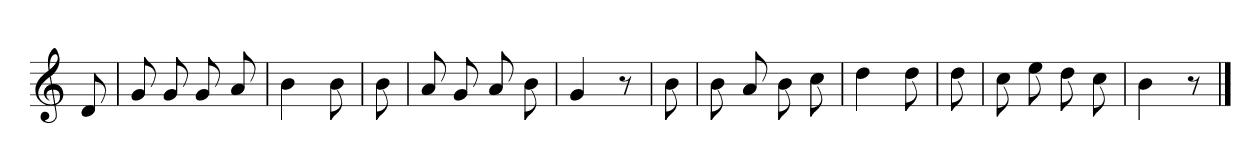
**kern
*part1
*staff1
*clefG2
*k[]
=
8d
=1
8g
8g
8g
8a
=2
4b
8b
=3
8b
=4
8a
8g
8a
8b
=5
4g
8r
=6
8b
=7
8b
8a
8b
8cc
=8
4dd
8dd
=9
8dd
=10
8cc
8ee
8dd
8cc
=11
4b
8r
==
*-
